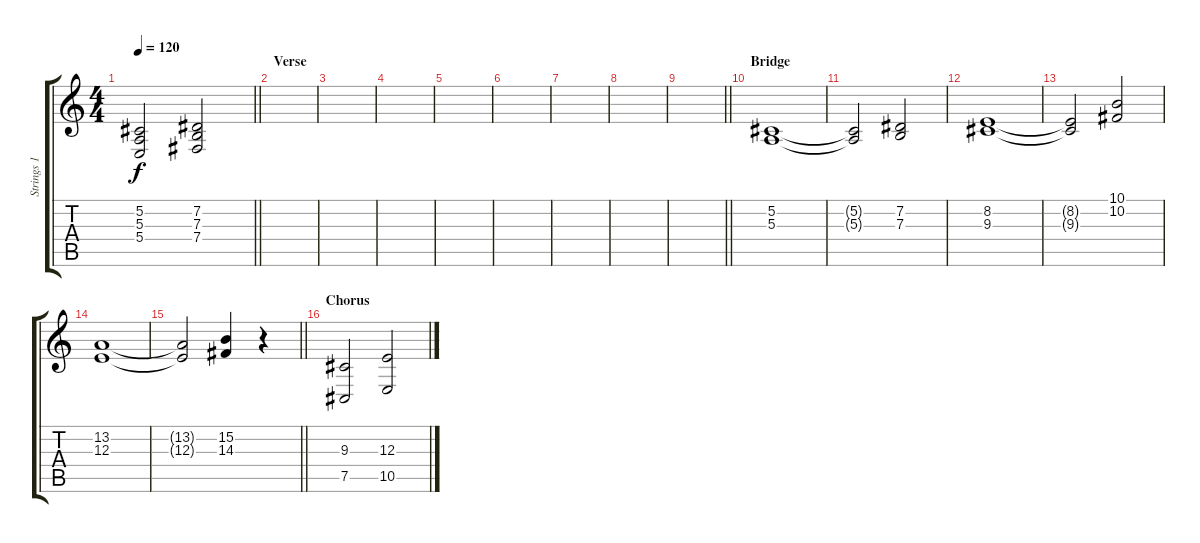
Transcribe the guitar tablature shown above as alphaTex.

\track ("Strings 1" "Strings 1") {instrument pad2warm}
\staff {score tabs}
\tuning (Db4 Ab3 E3 B2 Gb2 Db2) {hide}
\ts (4 4)
\tempo 120
\clef g2
\barLineRight lightlight
\ks c
(5.2 5.3 5.4).2{dy f} (7.2 7.3 7.4).2 |
\section ("" "Verse")
|
|
|
|
|
|
|
\barLineRight lightlight
|
\section ("" "Bridge")
(5.2 5.3).1{volume 6} |
(5.2{t} 5.3{t}).2 (7.2 7.3).2 |
(8.2 9.3).1 |
(8.2{t} 9.3{t}).2 (10.1 10.2).2 |
(13.2 12.3).1 |
\barLineRight lightlight
(13.2{t} 12.3{t}).2 (15.2 14.3).4 r.4 |
\section ("" "Chorus")
(9.3 7.5).2 (12.3 10.5).2
